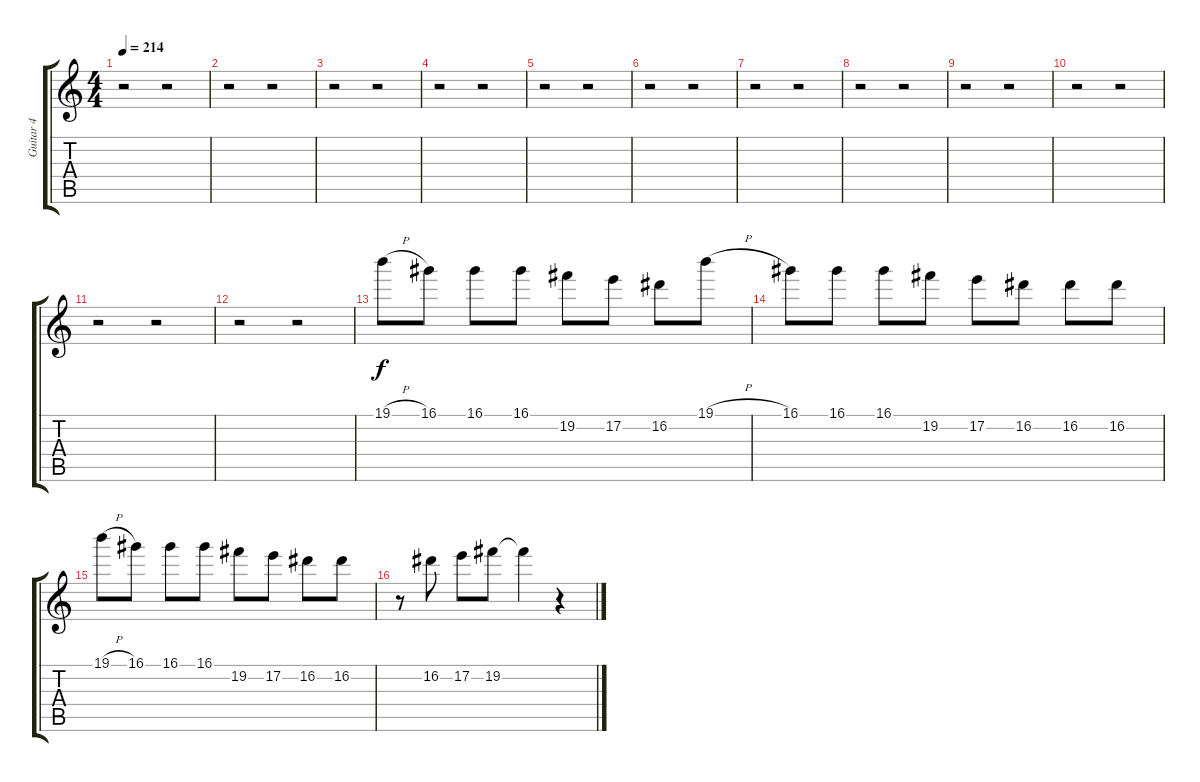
\track ("Guitar 4" "Guitar 4") {instrument overdrivenguitar}
\staff {score tabs}
\tuning (E4 B3 G3 D3 A2 E2) {hide}
\ts (4 4)
\tempo 214
\clef g2
\ks c
r.2{dy f} r.2 |
r.2 r.2 |
r.2 r.2 |
r.2 r.2 |
r.2 r.2 |
r.2 r.2 |
r.2 r.2 |
r.2 r.2 |
r.2 r.2 |
r.2 r.2 |
r.2 r.2 |
r.2 r.2 |
19.1{h}.8 16.1.8 16.1.8 16.1.8 19.2.8 17.2.8 16.2.8 19.1{h}.8 |
16.1.8 16.1.8 16.1.8 19.2.8 17.2.8 16.2.8 16.2.8 16.2.8 |
19.1{h}.8 16.1.8 16.1.8 16.1.8 19.2.8 17.2.8 16.2.8 16.2.8 |
r.8 16.2.8 17.2.8 19.2.8 19.2{t}.4 r.4
